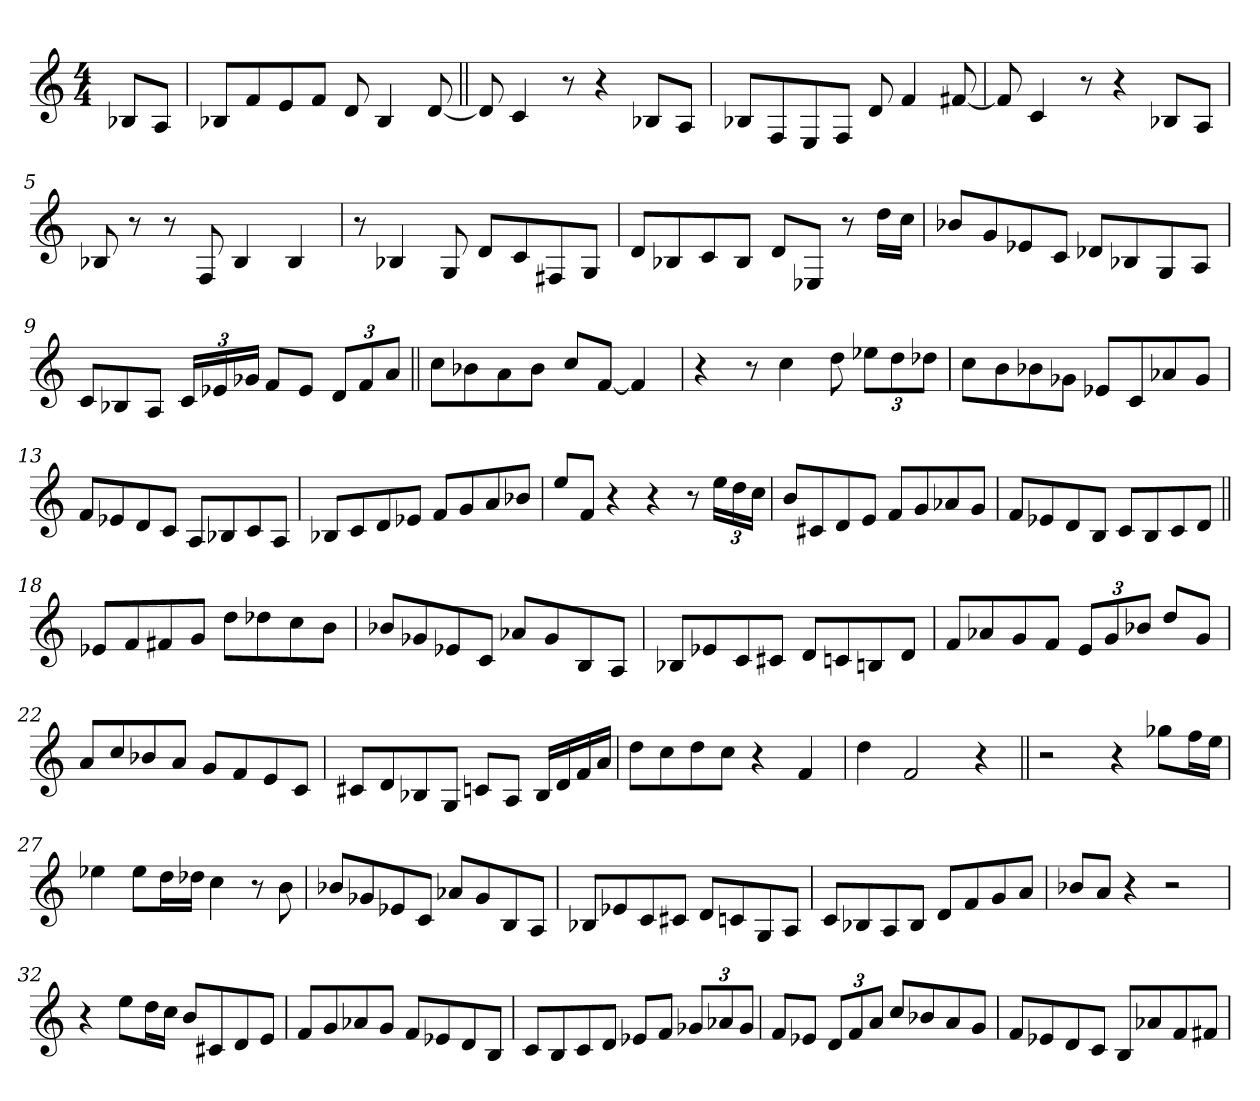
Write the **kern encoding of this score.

**kern
*part1
*staff1
*clefG2
*k[]
*M4/4
=
8B-X/L
8A/J
=1
8B-X/L
8f/
8e/
8f/J
8d/
4B-/
[8d/
=2||
8d/]
4c/
8r
4r
8B-X/L
8A/J
=3
8B-X/L
8F/
8E/
8F/J
8d/
4f/
[8f#X/
=4
8f#/]
4c/
8r
4r
8B-X/L
8A/J
=5
8B-X/
8r
8r
8F/
4B-/
4B-/
=6
8r
4B-X/
8G/
8d/L
8c/
8F#X/
8G/J
=7
8d/L
8B-X/
8c/
8B-/J
8d/L
8E-X/J
8r
16dd\LL
16cc\JJ
=8
8b-X/L
8g/
8e-X/
8c/J
8d-X/L
8B-X/
8G/
8A/J
=9
8c/L
8B-X/
8A/J
24c/LL
24e-X/
24g-X/JJ
8f/L
8e-/J
12d/L
12f/
12a/J
=10||
8cc\L
8b-X\
8a\
8b-\J
8cc/L
[8f/J
4f/]
=11
4r
8r
4cc\
8dd\
12ee-X\L
12dd\
12dd-X\J
=12
8cc\L
8b\
8b-X\
8g-X\J
8e-X/L
8c/
8a-X/
8g-/J
=13
8f/L
8e-X/
8d/
8c/J
8A/L
8B-X/
8c/
8A/J
=14
8B-X/L
8c/
8d/
8e-X/J
8f/L
8g/
8a/
8b-X/J
=15
8ee/L
8f/J
4r
4r
8r
24ee\LL
24dd\
24cc\JJ
=16
8b/L
8c#X/
8d/
8e/J
8f/L
8g/
8a-X/
8g/J
=17
8f/L
8e-X/
8d/
8B/J
8c/L
8B/
8c/
8d/J
=18||
8e-X/L
8f/
8f#X/
8g/J
8dd\L
8dd-X\
8cc\
8b\J
=19
8b-X/L
8g-X/
8e-X/
8c/J
8a-X/L
8g-/
8B/
8A/J
=20
8B-X/L
8e-X/
8c/
8c#X/J
8d/L
8cn/
8Bn/
8d/J
=21
8f/L
8a-X/
8g/
8f/J
12e/L
12g/
12b-X/J
8dd/L
8g/J
=22
8a/L
8cc/
8b-X/
8a/J
8g/L
8f/
8e/
8c/J
=23
8c#X/L
8d/
8B-X/
8G/J
8cn/L
8A/J
16B-/LL
16d/
16f/
16a/JJ
=24
8dd\L
8cc\
8dd\
8cc\J
4r
4f/
=25
4dd\
2f/
4r
=26||
2r
4r
8gg-X\L
16ff\L
16ee\JJ
=27
4ee-X\
8ee-\L
16dd\L
16dd-X\JJ
4cc\
8r
8b\
=28
8b-X/L
8g-X/
8e-X/
8c/J
8a-X/L
8g-/
8B/
8A/J
=29
8B-X/L
8e-X/
8c/
8c#X/J
8d/L
8cn/
8G/
8A/J
=30
8c/L
8B-X/
8A/
8B-/J
8d/L
8f/
8g/
8a/J
=31
8b-X/L
8a/J
4r
2r
=32
4r
8ee\L
16dd\L
16cc\JJ
8b/L
8c#X/
8d/
8e/J
=33
8f/L
8g/
8a-X/
8g/J
8f/L
8e-X/
8d/
8B/J
=34
8c/L
8B/
8c/
8d/J
8e-X/L
8f/J
12g-X/L
12a-X/
12g-/J
=35
8f/L
8e-X/J
12d/L
12f/
12a/J
8cc/L
8b-X/
8a/
8g/J
=36
8f/L
8e-X/
8d/
8c/J
8B/L
8a-X/
8f/
8f#X/J
=
*-
